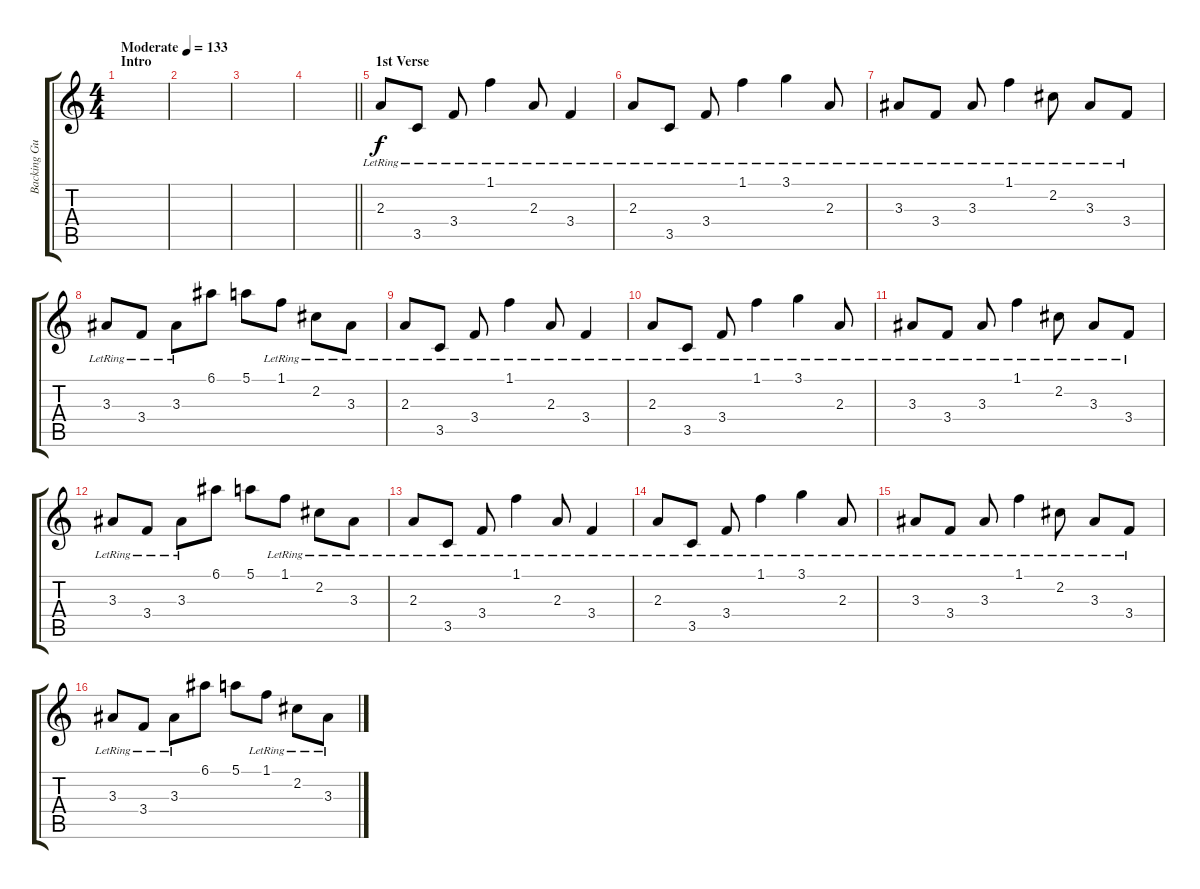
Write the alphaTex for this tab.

\track ("Backing Guitar/Guitar 1 Echo" "Backing Gu") {instrument electricguitarjazz}
\staff {score tabs}
\tuning (E4 B3 G3 D3 A2 E2) {hide}
\ts (4 4)
\section ("" "Intro")
\tempo (133 "Moderate")
\clef g2
\ks c
|
|
|
\barLineRight lightlight
|
\section ("" "1st Verse")
2.3{lr}.8 3.5{lr}.8 3.4{lr}.8 1.1{lr}.4 2.3{lr}.8 3.4{lr}.4 |
2.3{lr}.8 3.5{lr}.8 3.4{lr}.8 1.1{lr}.4 3.1{lr}.4 2.3{lr}.8 |
3.3{lr}.8 3.4{lr}.8 3.3{lr}.8 1.1{lr}.4 2.2{lr}.8 3.3{lr}.8 3.4{lr}.8 |
3.3{lr}.8 3.4{lr}.8 3.3{lr}.8 6.1.8 5.1.8 1.1{lr}.8 2.2{lr}.8 3.3{lr}.8 |
2.3{lr}.8 3.5{lr}.8 3.4{lr}.8 1.1{lr}.4 2.3{lr}.8 3.4{lr}.4 |
2.3{lr}.8 3.5{lr}.8 3.4{lr}.8 1.1{lr}.4 3.1{lr}.4 2.3{lr}.8 |
3.3{lr}.8 3.4{lr}.8 3.3{lr}.8 1.1{lr}.4 2.2{lr}.8 3.3{lr}.8 3.4{lr}.8 |
3.3{lr}.8 3.4{lr}.8 3.3{lr}.8 6.1.8 5.1.8 1.1{lr}.8 2.2{lr}.8 3.3{lr}.8 |
2.3{lr}.8 3.5{lr}.8 3.4{lr}.8 1.1{lr}.4 2.3{lr}.8 3.4{lr}.4 |
2.3{lr}.8 3.5{lr}.8 3.4{lr}.8 1.1{lr}.4 3.1{lr}.4 2.3{lr}.8 |
3.3{lr}.8 3.4{lr}.8 3.3{lr}.8 1.1{lr}.4 2.2{lr}.8 3.3{lr}.8 3.4{lr}.8 |
3.3{lr}.8 3.4{lr}.8 3.3{lr}.8 6.1.8 5.1.8 1.1{lr}.8 2.2{lr}.8 3.3{lr}.8
